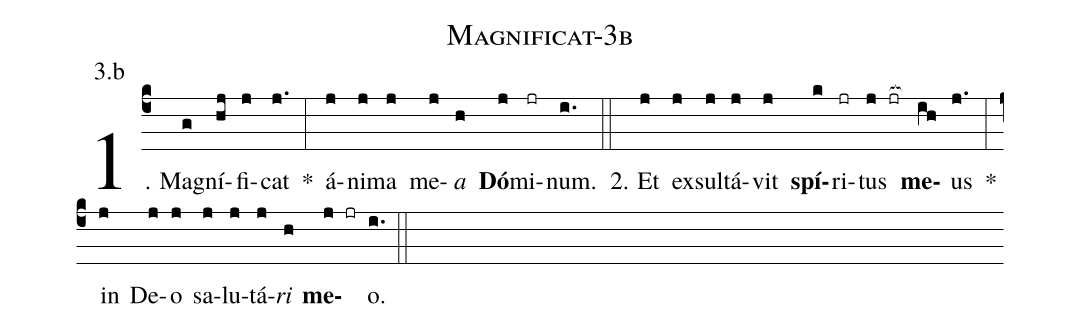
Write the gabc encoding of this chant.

name: Magnificat-3b;
annotation: 3.b;
%%
(c4)1. Ma(g)gní(hj)fi(j)cat(j.) *(:) á(j)ni(j)ma(j) me(j)<i>a</i>(h) <b>Dó</b>(j)mi(jr)num.(i.) (::)
2. Et(j) ex(j)sul(j)tá(j)vit(j) <b>spí</b>(k)ri(jr)tus(j jr[ocb:1{]) <b>me</b>(ih[ocb:0}])us(j.) *(:) in(j) De(j)o(j) sa(j)lu(j)tá(j)<i>ri</i>(h) <b>me</b>(j jr)o.(i.) (::)
